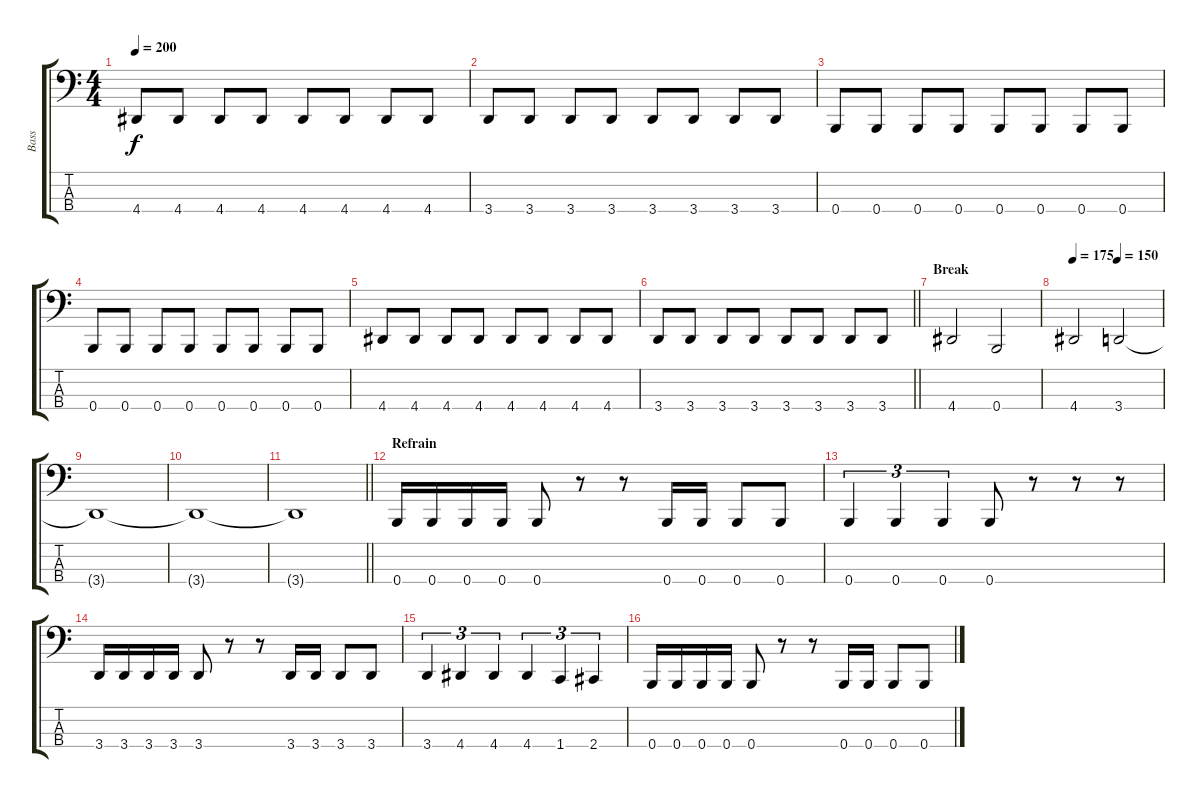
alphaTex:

\track ("Bass" "Bass") {instrument electricbasspick}
\staff {score tabs}
\tuning (E2 B1 Gb1 B0) {hide}
\ts (4 4)
\tempo 200
\clef f4
\ks c
4.4.8{dy f} 4.4.8 4.4.8 4.4.8 4.4.8 4.4.8 4.4.8 4.4.8 |
3.4.8 3.4.8 3.4.8 3.4.8 3.4.8 3.4.8 3.4.8 3.4.8 |
0.4.8 0.4.8 0.4.8 0.4.8 0.4.8 0.4.8 0.4.8 0.4.8 |
0.4.8 0.4.8 0.4.8 0.4.8 0.4.8 0.4.8 0.4.8 0.4.8 |
4.4.8 4.4.8 4.4.8 4.4.8 4.4.8 4.4.8 4.4.8 4.4.8 |
\barLineRight lightlight
3.4.8 3.4.8 3.4.8 3.4.8 3.4.8 3.4.8 3.4.8 3.4.8 |
\section ("" "Break")
4.4.2 0.4.2 |
\tempo 175
\tempo (150 0.5)
4.4.2 3.4.2 |
3.4{t}.1 |
3.4{t}.1 |
\barLineRight lightlight
3.4{t}.1 |
\section ("" "Refrain")
0.4.16 0.4.16 0.4.16 0.4.16 0.4.8 r.8 r.8 0.4.16 0.4.16 0.4.8 0.4.8 |
0.4.4{tu (3 2)} 0.4.4{tu (3 2)} 0.4.4{tu (3 2)} 0.4.8 r.8 r.8 r.8 |
3.4.16 3.4.16 3.4.16 3.4.16 3.4.8 r.8 r.8 3.4.16 3.4.16 3.4.8 3.4.8 |
3.4.4{tu (3 2)} 4.4.4{tu (3 2)} 4.4.4{tu (3 2)} 4.4.4{tu (3 2)} 1.4.4{tu (3 2)} 2.4.4{tu (3 2)} |
0.4.16 0.4.16 0.4.16 0.4.16 0.4.8 r.8 r.8 0.4.16 0.4.16 0.4.8 0.4.8
